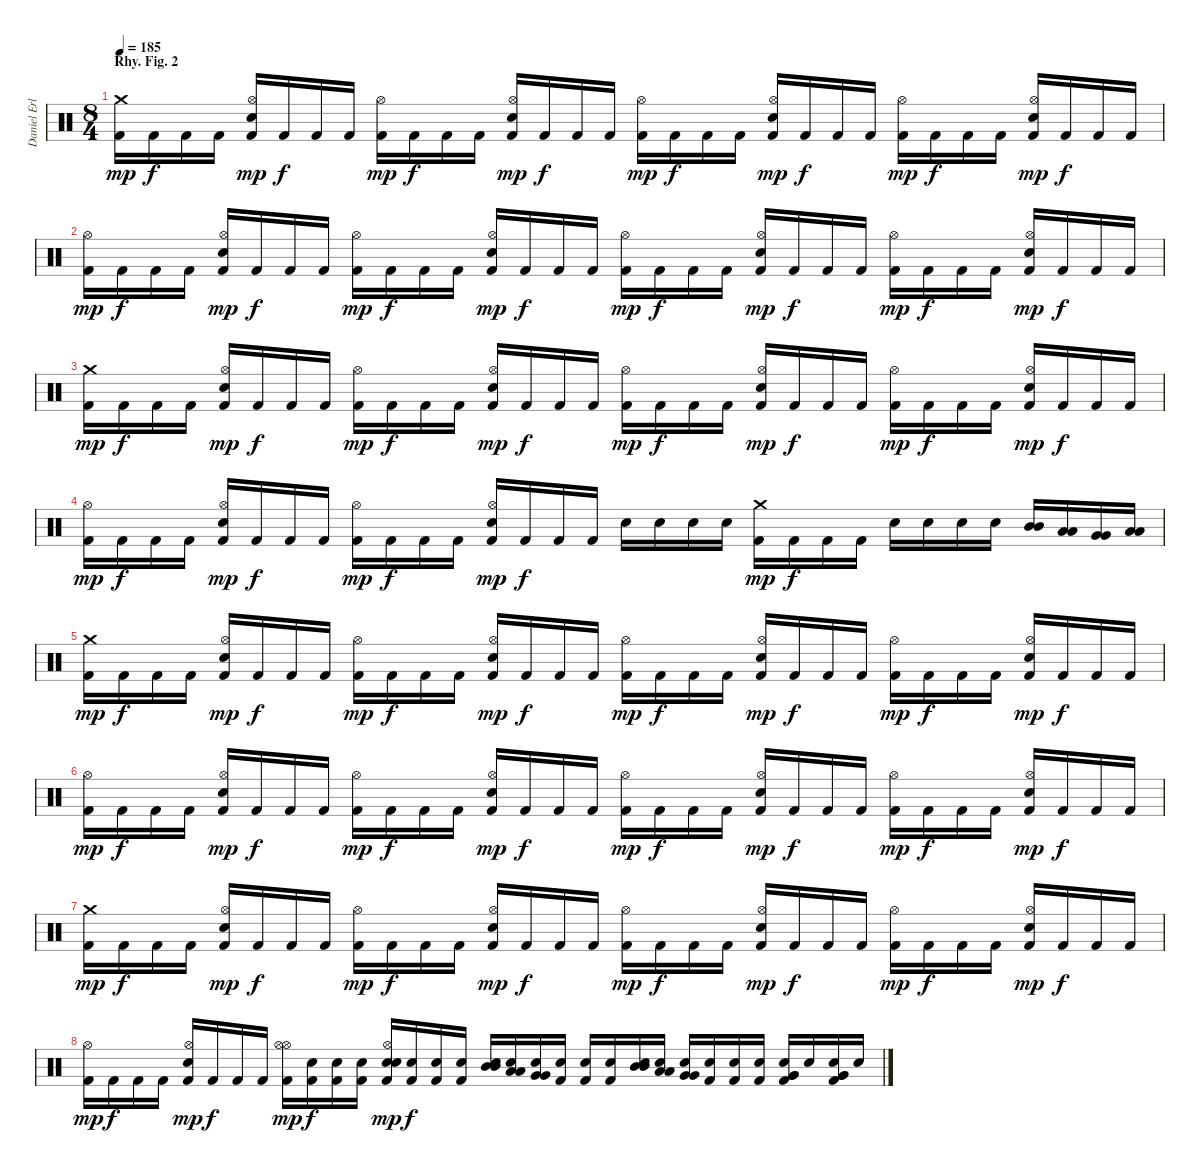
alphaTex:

\track ("Daniel Erlandson" "Daniel Erl") {instrument percussion}
\staff {score}
\articulation defaults
\ts (8 4)
\section ("" "Rhy. Fig. 2")
\tempo 185
\clef neutral
\ks c
("Crash medium (hit)" "Kick (hit) 2").16{dy mp} "Kick (hit) 2".16{dy f} "Kick (hit) 2".16 "Kick (hit) 2".16 ("Hi-Hat (open)" "Electric Snare (hit)" "Kick (hit) 2").16{dy mp} "Kick (hit) 2".16{dy f} "Kick (hit) 2".16 "Kick (hit) 2".16 ("Hi-Hat (open)" "Kick (hit) 2").16{dy mp} "Kick (hit) 2".16{dy f} "Kick (hit) 2".16 "Kick (hit) 2".16 ("Hi-Hat (open)" "Electric Snare (hit)" "Kick (hit) 2").16{dy mp} "Kick (hit) 2".16{dy f} "Kick (hit) 2".16 "Kick (hit) 2".16 ("Hi-Hat (open)" "Kick (hit) 2").16{dy mp} "Kick (hit) 2".16{dy f} "Kick (hit) 2".16 "Kick (hit) 2".16 ("Hi-Hat (open)" "Electric Snare (hit)" "Kick (hit) 2").16{dy mp} "Kick (hit) 2".16{dy f} "Kick (hit) 2".16 "Kick (hit) 2".16 ("Hi-Hat (open)" "Kick (hit) 2").16{dy mp} "Kick (hit) 2".16{dy f} "Kick (hit) 2".16 "Kick (hit) 2".16 ("Hi-Hat (open)" "Electric Snare (hit)" "Kick (hit) 2").16{dy mp} "Kick (hit) 2".16{dy f} "Kick (hit) 2".16 "Kick (hit) 2".16 |
("Hi-Hat (open)" "Kick (hit) 2").16{dy mp} "Kick (hit) 2".16{dy f} "Kick (hit) 2".16 "Kick (hit) 2".16 ("Hi-Hat (open)" "Electric Snare (hit)" "Kick (hit) 2").16{dy mp} "Kick (hit) 2".16{dy f} "Kick (hit) 2".16 "Kick (hit) 2".16 ("Hi-Hat (open)" "Kick (hit) 2").16{dy mp} "Kick (hit) 2".16{dy f} "Kick (hit) 2".16 "Kick (hit) 2".16 ("Hi-Hat (open)" "Electric Snare (hit)" "Kick (hit) 2").16{dy mp} "Kick (hit) 2".16{dy f} "Kick (hit) 2".16 "Kick (hit) 2".16 ("Hi-Hat (open)" "Kick (hit) 2").16{dy mp} "Kick (hit) 2".16{dy f} "Kick (hit) 2".16 "Kick (hit) 2".16 ("Hi-Hat (open)" "Electric Snare (hit)" "Kick (hit) 2").16{dy mp} "Kick (hit) 2".16{dy f} "Kick (hit) 2".16 "Kick (hit) 2".16 ("Hi-Hat (open)" "Kick (hit) 2").16{dy mp} "Kick (hit) 2".16{dy f} "Kick (hit) 2".16 "Kick (hit) 2".16 ("Hi-Hat (open)" "Electric Snare (hit)" "Kick (hit) 2").16{dy mp} "Kick (hit) 2".16{dy f} "Kick (hit) 2".16 "Kick (hit) 2".16 |
("Crash medium (hit)" "Kick (hit) 2").16{dy mp} "Kick (hit) 2".16{dy f} "Kick (hit) 2".16 "Kick (hit) 2".16 ("Hi-Hat (open)" "Electric Snare (hit)" "Kick (hit) 2").16{dy mp} "Kick (hit) 2".16{dy f} "Kick (hit) 2".16 "Kick (hit) 2".16 ("Hi-Hat (open)" "Kick (hit) 2").16{dy mp} "Kick (hit) 2".16{dy f} "Kick (hit) 2".16 "Kick (hit) 2".16 ("Hi-Hat (open)" "Electric Snare (hit)" "Kick (hit) 2").16{dy mp} "Kick (hit) 2".16{dy f} "Kick (hit) 2".16 "Kick (hit) 2".16 ("Hi-Hat (open)" "Kick (hit) 2").16{dy mp} "Kick (hit) 2".16{dy f} "Kick (hit) 2".16 "Kick (hit) 2".16 ("Hi-Hat (open)" "Electric Snare (hit)" "Kick (hit) 2").16{dy mp} "Kick (hit) 2".16{dy f} "Kick (hit) 2".16 "Kick (hit) 2".16 ("Hi-Hat (open)" "Kick (hit) 2").16{dy mp} "Kick (hit) 2".16{dy f} "Kick (hit) 2".16 "Kick (hit) 2".16 ("Hi-Hat (open)" "Electric Snare (hit)" "Kick (hit) 2").16{dy mp} "Kick (hit) 2".16{dy f} "Kick (hit) 2".16 "Kick (hit) 2".16 |
("Hi-Hat (open)" "Kick (hit) 2").16{dy mp} "Kick (hit) 2".16{dy f} "Kick (hit) 2".16 "Kick (hit) 2".16 ("Hi-Hat (open)" "Electric Snare (hit)" "Kick (hit) 2").16{dy mp} "Kick (hit) 2".16{dy f} "Kick (hit) 2".16 "Kick (hit) 2".16 ("Hi-Hat (open)" "Kick (hit) 2").16{dy mp} "Kick (hit) 2".16{dy f} "Kick (hit) 2".16 "Kick (hit) 2".16 ("Hi-Hat (open)" "Electric Snare (hit)" "Kick (hit) 2").16{dy mp} "Kick (hit) 2".16{dy f} "Kick (hit) 2".16 "Kick (hit) 2".16 "Electric Snare (hit)".16 "Electric Snare (hit)".16 "Electric Snare (hit)".16 "Electric Snare (hit)".16 ("Crash medium (hit)" "Kick (hit) 2").16{dy mp} "Kick (hit) 2".16{dy f} "Kick (hit) 2".16 "Kick (hit) 2".16 "Electric Snare (hit)".16 "Electric Snare (hit)".16 "Electric Snare (hit)".16 "Electric Snare (hit)".16 ("Mid Tom (hit)" "Mid Tom (hit)").16 ("Low Tom (hit)" "Low Tom (hit)").16 ("Very Low Tom (hit)" "Very Low Tom (hit)").16 ("Low Floor Tom (hit)" "Low Floor Tom (hit)").16 |
("Crash medium (hit)" "Kick (hit) 2").16{dy mp} "Kick (hit) 2".16{dy f} "Kick (hit) 2".16 "Kick (hit) 2".16 ("Hi-Hat (open)" "Electric Snare (hit)" "Kick (hit) 2").16{dy mp} "Kick (hit) 2".16{dy f} "Kick (hit) 2".16 "Kick (hit) 2".16 ("Hi-Hat (open)" "Kick (hit) 2").16{dy mp} "Kick (hit) 2".16{dy f} "Kick (hit) 2".16 "Kick (hit) 2".16 ("Hi-Hat (open)" "Electric Snare (hit)" "Kick (hit) 2").16{dy mp} "Kick (hit) 2".16{dy f} "Kick (hit) 2".16 "Kick (hit) 2".16 ("Hi-Hat (open)" "Kick (hit) 2").16{dy mp} "Kick (hit) 2".16{dy f} "Kick (hit) 2".16 "Kick (hit) 2".16 ("Hi-Hat (open)" "Electric Snare (hit)" "Kick (hit) 2").16{dy mp} "Kick (hit) 2".16{dy f} "Kick (hit) 2".16 "Kick (hit) 2".16 ("Hi-Hat (open)" "Kick (hit) 2").16{dy mp} "Kick (hit) 2".16{dy f} "Kick (hit) 2".16 "Kick (hit) 2".16 ("Hi-Hat (open)" "Electric Snare (hit)" "Kick (hit) 2").16{dy mp} "Kick (hit) 2".16{dy f} "Kick (hit) 2".16 "Kick (hit) 2".16 |
("Hi-Hat (open)" "Kick (hit) 2").16{dy mp} "Kick (hit) 2".16{dy f} "Kick (hit) 2".16 "Kick (hit) 2".16 ("Hi-Hat (open)" "Electric Snare (hit)" "Kick (hit) 2").16{dy mp} "Kick (hit) 2".16{dy f} "Kick (hit) 2".16 "Kick (hit) 2".16 ("Hi-Hat (open)" "Kick (hit) 2").16{dy mp} "Kick (hit) 2".16{dy f} "Kick (hit) 2".16 "Kick (hit) 2".16 ("Hi-Hat (open)" "Electric Snare (hit)" "Kick (hit) 2").16{dy mp} "Kick (hit) 2".16{dy f} "Kick (hit) 2".16 "Kick (hit) 2".16 ("Hi-Hat (open)" "Kick (hit) 2").16{dy mp} "Kick (hit) 2".16{dy f} "Kick (hit) 2".16 "Kick (hit) 2".16 ("Hi-Hat (open)" "Electric Snare (hit)" "Kick (hit) 2").16{dy mp} "Kick (hit) 2".16{dy f} "Kick (hit) 2".16 "Kick (hit) 2".16 ("Hi-Hat (open)" "Kick (hit) 2").16{dy mp} "Kick (hit) 2".16{dy f} "Kick (hit) 2".16 "Kick (hit) 2".16 ("Hi-Hat (open)" "Electric Snare (hit)" "Kick (hit) 2").16{dy mp} "Kick (hit) 2".16{dy f} "Kick (hit) 2".16 "Kick (hit) 2".16 |
("Crash medium (hit)" "Kick (hit) 2").16{dy mp} "Kick (hit) 2".16{dy f} "Kick (hit) 2".16 "Kick (hit) 2".16 ("Hi-Hat (open)" "Electric Snare (hit)" "Kick (hit) 2").16{dy mp} "Kick (hit) 2".16{dy f} "Kick (hit) 2".16 "Kick (hit) 2".16 ("Hi-Hat (open)" "Kick (hit) 2").16{dy mp} "Kick (hit) 2".16{dy f} "Kick (hit) 2".16 "Kick (hit) 2".16 ("Hi-Hat (open)" "Electric Snare (hit)" "Kick (hit) 2").16{dy mp} "Kick (hit) 2".16{dy f} "Kick (hit) 2".16 "Kick (hit) 2".16 ("Hi-Hat (open)" "Kick (hit) 2").16{dy mp} "Kick (hit) 2".16{dy f} "Kick (hit) 2".16 "Kick (hit) 2".16 ("Hi-Hat (open)" "Electric Snare (hit)" "Kick (hit) 2").16{dy mp} "Kick (hit) 2".16{dy f} "Kick (hit) 2".16 "Kick (hit) 2".16 ("Hi-Hat (open)" "Kick (hit) 2").16{dy mp} "Kick (hit) 2".16{dy f} "Kick (hit) 2".16 "Kick (hit) 2".16 ("Hi-Hat (open)" "Electric Snare (hit)" "Kick (hit) 2").16{dy mp} "Kick (hit) 2".16{dy f} "Kick (hit) 2".16 "Kick (hit) 2".16 |
("Hi-Hat (open)" "Kick (hit) 2").16{dy mp} "Kick (hit) 2".16{dy f} "Kick (hit) 2".16 "Kick (hit) 2".16 ("Hi-Hat (open)" "Electric Snare (hit)" "Kick (hit) 2").16{dy mp} "Kick (hit) 2".16{dy f} "Kick (hit) 2".16 "Kick (hit) 2".16 ("Hi-Hat (open)"{x} "Hi-Hat (open)" "Kick (hit) 2").16{dy mp} ("Snare (hit)"{x} "Kick (hit) 2").16{dy f} ("Snare (hit)"{x} "Kick (hit) 2").16 ("Snare (hit)"{x} "Kick (hit) 2").16 ("Snare (hit)"{x} "Hi-Hat (open)" "Electric Snare (hit)" "Kick (hit) 2").16{dy mp} ("Snare (hit)"{x} "Kick (hit) 2").16{dy f} ("Snare (hit)"{x} "Kick (hit) 2").16 ("Snare (hit)"{x} "Kick (hit) 2").16 ("Snare (hit)"{x} "Mid Tom (hit)" "Mid Tom (hit)").16 ("Snare (hit)"{x} "Low Tom (hit)" "Low Tom (hit)").16 ("Snare (hit)"{x} "Very Low Tom (hit)" "Very Low Tom (hit)").16 ("Snare (hit)"{x} "Kick (hit) 2").16 ("Snare (hit)"{x} "Kick (hit) 2").16 ("Snare (hit)"{x} "Kick (hit) 2").16 ("Snare (hit)"{x} "Mid Tom (hit)" "Mid Tom (hit)").16 ("Snare (hit)"{x} "Low Tom (hit)" "Low Tom (hit)").16 ("Snare (hit)"{x} "Very Low Tom (hit)" "Very Low Tom (hit)").16 ("Snare (hit)"{x} "Kick (hit) 2").16 ("Snare (hit)"{x} "Kick (hit) 2").16 ("Snare (hit)"{x} "Kick (hit) 2").16 ("Snare (hit)"{x} "Very Low Tom (hit)" "Very Low Tom (hit)" "Kick (hit) 2").16 "Snare (hit)"{x}.16 ("Snare (hit)"{x} "Very Low Tom (hit)" "Very Low Tom (hit)" "Kick (hit) 2").16 "Snare (hit)"{x}.16
